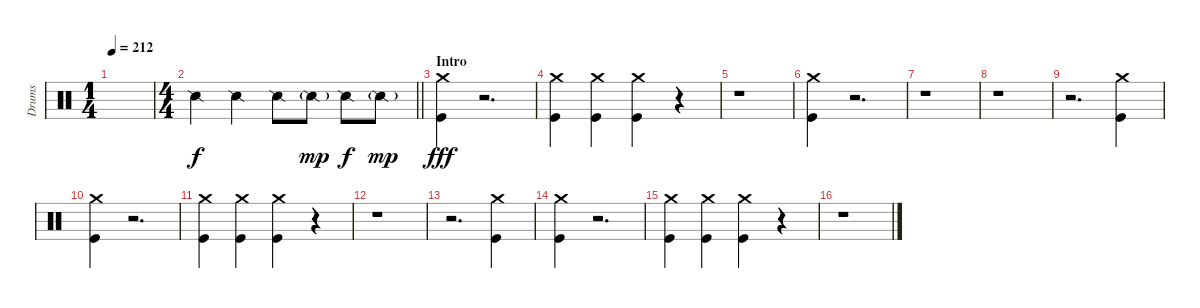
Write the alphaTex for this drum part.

\track ("Drums" "Drums") {instrument percussion}
\staff {score}
\articulation defaults
\ts (1 4)
\tempo 212
\clef neutral
\ks c
|
\ts (4 4)
\barLineRight lightlight "Snare (side stick) 2".4 "Snare (side stick) 2".4 "Snare (side stick) 2".8 "Snare (side stick) 2"{g}.8{dy mp} "Snare (side stick) 2".8{dy f} "Snare (side stick) 2"{g}.8{dy mp}
|
\section ("" "Intro")
("Crash medium (hit)" "Kick (hit)").4{dy fff} r.2{d} |
("Crash medium (hit)" "Kick (hit)").4 ("Crash medium (hit)" "Kick (hit)").4 ("Crash medium (hit)" "Kick (hit)").4 r.4 |
r.1 |
("Kick (hit)" "Crash medium (hit)").4 r.2{d} |
r.1 |
r.1 |
r.2{d} ("Kick (hit)" "Crash medium (hit)").4 |
("Kick (hit)" "Crash medium (hit)").4 r.2{d} |
("Crash medium (hit)" "Kick (hit)").4 ("Kick (hit)" "Crash medium (hit)").4 ("Kick (hit)" "Crash medium (hit)").4 r.4 |
r.1 |
r.2{d} ("Kick (hit)" "Crash medium (hit)").4 |
("Kick (hit)" "Crash medium (hit)").4 r.2{d} |
("Kick (hit)" "Crash medium (hit)").4 ("Crash medium (hit)" "Kick (hit)").4 ("Kick (hit)" "Crash medium (hit)").4 r.4 |
r.1
